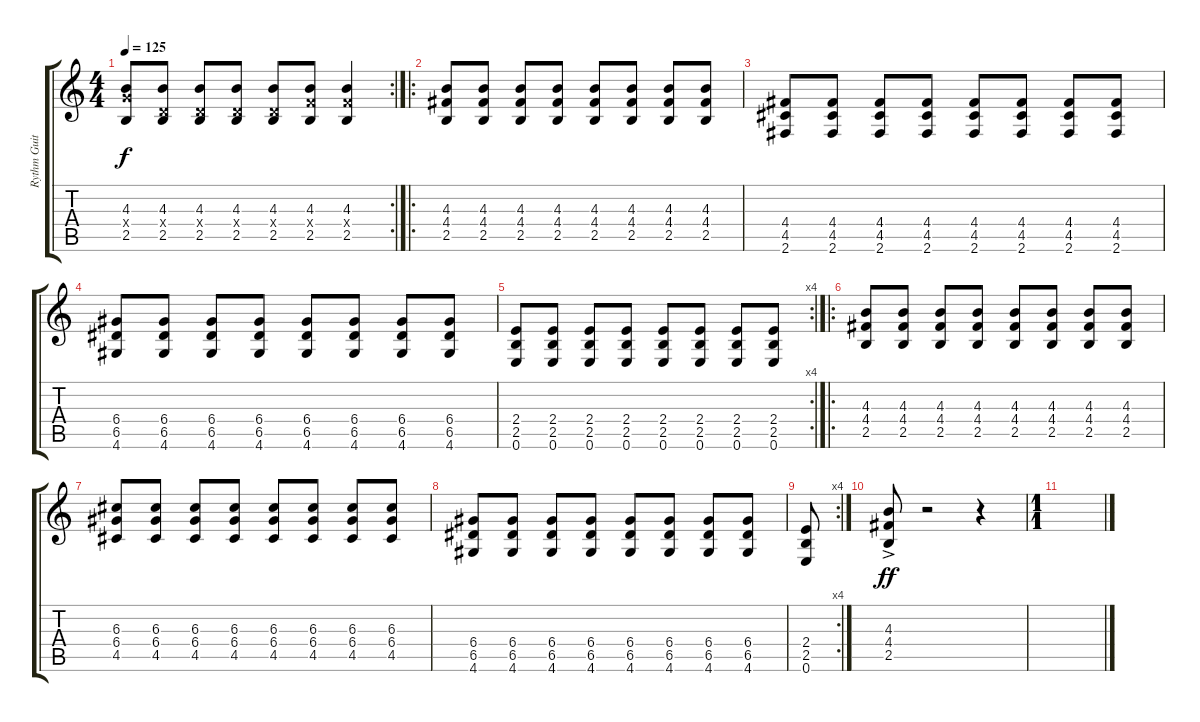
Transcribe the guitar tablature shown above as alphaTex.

\track ("Rythm Guitar" "Rythm Guit") {instrument electricguitarclean}
\staff {score tabs}
\tuning (E4 B3 G3 D3 A2 E2) {hide}
\rc 2
\ts (4 4)
\tempo 125
\clef g2
\ks c
(4.3 5.4{x} 2.5).8{dy f} (4.3 0.4{x} 2.5).8 (4.3 0.4{x} 2.5).8 (4.3 0.4{x} 2.5).8 (4.3 0.4{x} 2.5).8 (4.3 3.4{x} 2.5).8 (4.3 3.4{x} 2.5).4 |
\ro
(4.3 4.4 2.5).8 (4.3 4.4 2.5).8 (4.3 4.4 2.5).8 (4.3 4.4 2.5).8 (4.3 4.4 2.5).8 (4.3 4.4 2.5).8 (4.3 4.4 2.5).8 (4.3 4.4 2.5).8 |
(4.4 4.5 2.6).8 (4.4 4.5 2.6).8 (4.4 4.5 2.6).8 (4.4 4.5 2.6).8 (4.4 4.5 2.6).8 (4.4 4.5 2.6).8 (4.4 4.5 2.6).8 (4.4 4.5 2.6).8 |
(6.4 6.5 4.6).8 (6.4 6.5 4.6).8 (6.4 6.5 4.6).8 (6.4 6.5 4.6).8 (6.4 6.5 4.6).8 (6.4 6.5 4.6).8 (6.4 6.5 4.6).8 (6.4 6.5 4.6).8 |
\rc 4
(2.4 2.5 0.6).8 (2.4 2.5 0.6).8 (2.4 2.5 0.6).8 (2.4 2.5 0.6).8 (2.4 2.5 0.6).8 (2.4 2.5 0.6).8 (2.4 2.5 0.6).8 (2.4 2.5 0.6).8 |
\ro
(4.3 4.4 2.5).8 (4.3 4.4 2.5).8 (4.3 4.4 2.5).8 (4.3 4.4 2.5).8 (4.3 4.4 2.5).8 (4.3 4.4 2.5).8 (4.3 4.4 2.5).8 (4.3 4.4 2.5).8 |
(6.3 6.4 4.5).8 (6.3 6.4 4.5).8 (6.3 6.4 4.5).8 (6.3 6.4 4.5).8 (6.3 6.4 4.5).8 (6.3 6.4 4.5).8 (6.3 6.4 4.5).8 (6.3 6.4 4.5).8 |
(6.4 6.5 4.6).8 (6.4 6.5 4.6).8 (6.4 6.5 4.6).8 (6.4 6.5 4.6).8 (6.4 6.5 4.6).8 (6.4 6.5 4.6).8 (6.4 6.5 4.6).8 (6.4 6.5 4.6).8 |
\rc 4
(2.4 2.5 0.6).8 |
(4.3{ac} 4.4{ac} 2.5{ac}).8{dy ff} r.2 r.4 |
\ts (1 1)
